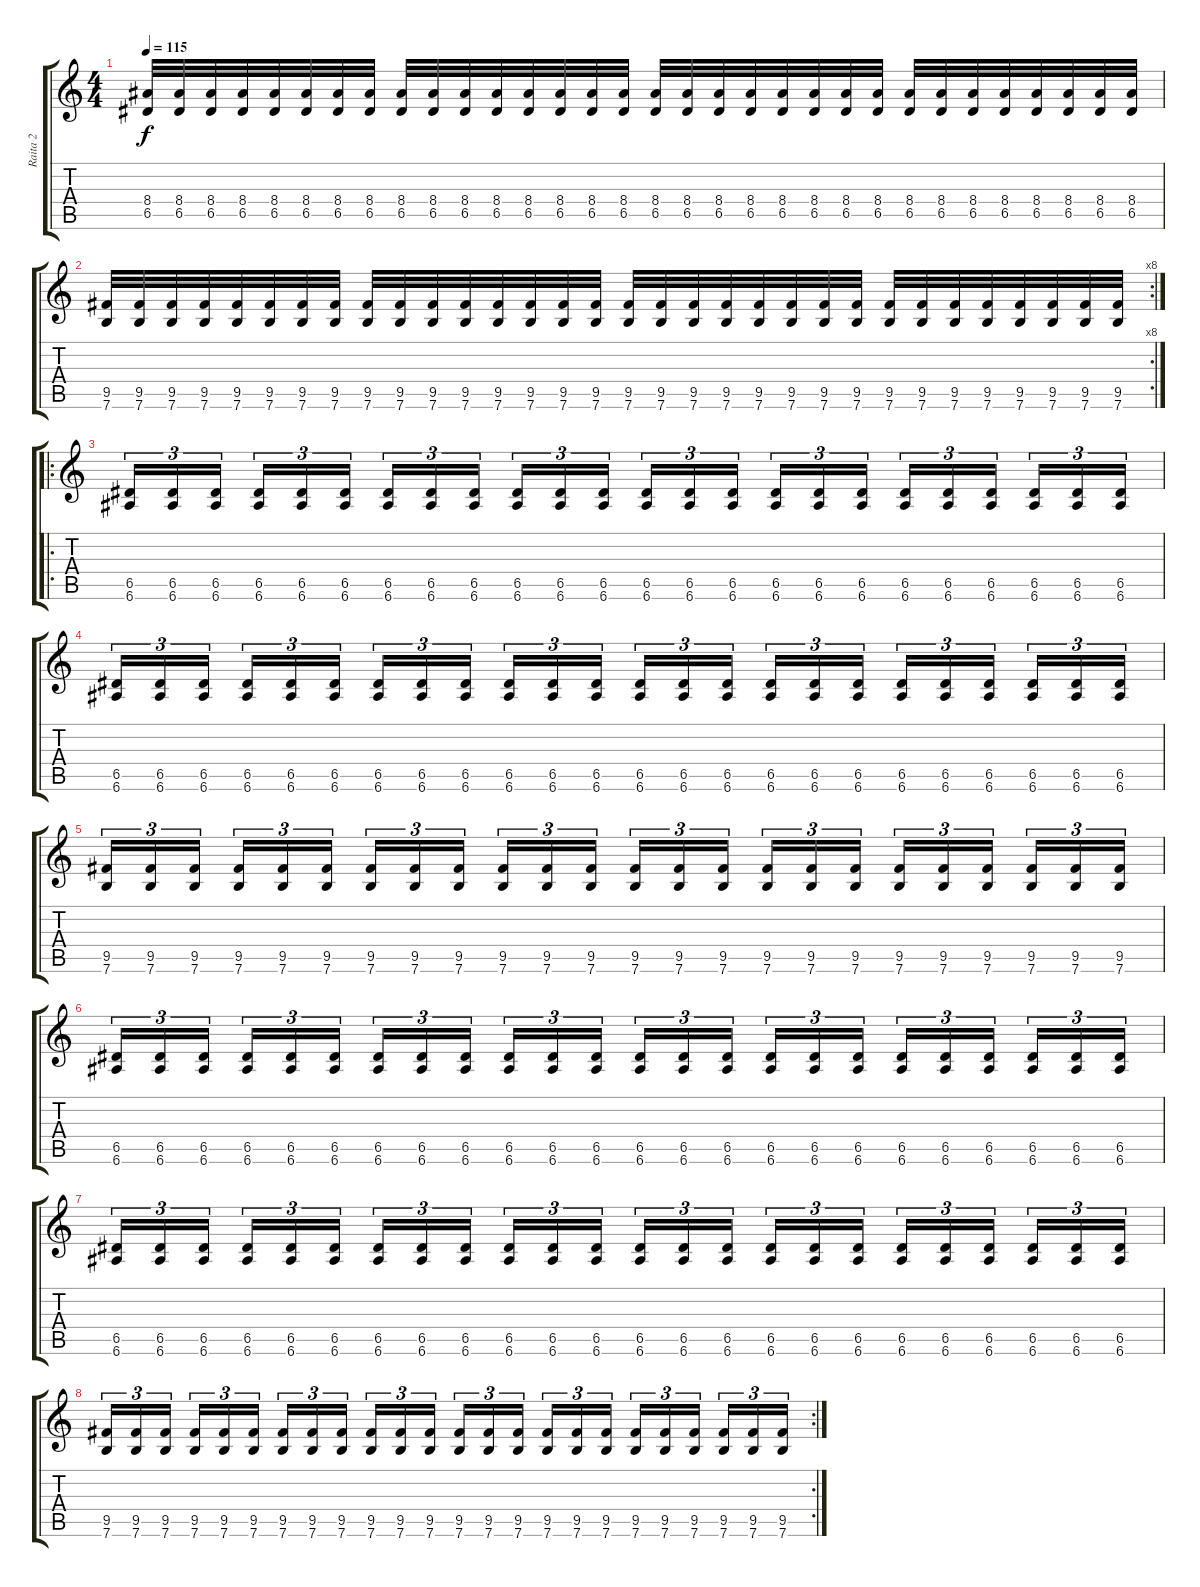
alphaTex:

\track ("Raita 2" "Raita 2") {instrument overdrivenguitar}
\staff {score tabs}
\tuning (E4 B3 G3 D3 A2 E2) {hide}
\ts (4 4)
\tempo 115
\clef g2
\ks c
(8.4 6.5).32{dy f} (8.4 6.5).32 (8.4 6.5).32 (8.4 6.5).32 (8.4 6.5).32 (8.4 6.5).32 (8.4 6.5).32 (8.4 6.5).32 (8.4 6.5).32 (8.4 6.5).32 (8.4 6.5).32 (8.4 6.5).32 (8.4 6.5).32 (8.4 6.5).32 (8.4 6.5).32 (8.4 6.5).32 (8.4 6.5).32 (8.4 6.5).32 (8.4 6.5).32 (8.4 6.5).32 (8.4 6.5).32 (8.4 6.5).32 (8.4 6.5).32 (8.4 6.5).32 (8.4 6.5).32 (8.4 6.5).32 (8.4 6.5).32 (8.4 6.5).32 (8.4 6.5).32 (8.4 6.5).32 (8.4 6.5).32 (8.4 6.5).32 |
\rc 8
(9.5 7.6).32 (9.5 7.6).32 (9.5 7.6).32 (9.5 7.6).32 (9.5 7.6).32 (9.5 7.6).32 (9.5 7.6).32 (9.5 7.6).32 (9.5 7.6).32 (9.5 7.6).32 (9.5 7.6).32 (9.5 7.6).32 (9.5 7.6).32 (9.5 7.6).32 (9.5 7.6).32 (9.5 7.6).32 (9.5 7.6).32 (9.5 7.6).32 (9.5 7.6).32 (9.5 7.6).32 (9.5 7.6).32 (9.5 7.6).32 (9.5 7.6).32 (9.5 7.6).32 (9.5 7.6).32 (9.5 7.6).32 (9.5 7.6).32 (9.5 7.6).32 (9.5 7.6).32 (9.5 7.6).32 (9.5 7.6).32 (9.5 7.6).32 |
\ro
(6.5 6.6).16{tu (3 2)} (6.5 6.6).16{tu (3 2)} (6.5 6.6).16{tu (3 2)} (6.5 6.6).16{tu (3 2)} (6.5 6.6).16{tu (3 2)} (6.5 6.6).16{tu (3 2)} (6.5 6.6).16{tu (3 2)} (6.5 6.6).16{tu (3 2)} (6.5 6.6).16{tu (3 2)} (6.5 6.6).16{tu (3 2)} (6.5 6.6).16{tu (3 2)} (6.5 6.6).16{tu (3 2)} (6.5 6.6).16{tu (3 2)} (6.5 6.6).16{tu (3 2)} (6.5 6.6).16{tu (3 2)} (6.5 6.6).16{tu (3 2)} (6.5 6.6).16{tu (3 2)} (6.5 6.6).16{tu (3 2)} (6.5 6.6).16{tu (3 2)} (6.5 6.6).16{tu (3 2)} (6.5 6.6).16{tu (3 2)} (6.5 6.6).16{tu (3 2)} (6.5 6.6).16{tu (3 2)} (6.5 6.6).16{tu (3 2)} |
(6.5 6.6).16{tu (3 2)} (6.5 6.6).16{tu (3 2)} (6.5 6.6).16{tu (3 2)} (6.5 6.6).16{tu (3 2)} (6.5 6.6).16{tu (3 2)} (6.5 6.6).16{tu (3 2)} (6.5 6.6).16{tu (3 2)} (6.5 6.6).16{tu (3 2)} (6.5 6.6).16{tu (3 2)} (6.5 6.6).16{tu (3 2)} (6.5 6.6).16{tu (3 2)} (6.5 6.6).16{tu (3 2)} (6.5 6.6).16{tu (3 2)} (6.5 6.6).16{tu (3 2)} (6.5 6.6).16{tu (3 2)} (6.5 6.6).16{tu (3 2)} (6.5 6.6).16{tu (3 2)} (6.5 6.6).16{tu (3 2)} (6.5 6.6).16{tu (3 2)} (6.5 6.6).16{tu (3 2)} (6.5 6.6).16{tu (3 2)} (6.5 6.6).16{tu (3 2)} (6.5 6.6).16{tu (3 2)} (6.5 6.6).16{tu (3 2)} |
(9.5 7.6).16{tu (3 2)} (9.5 7.6).16{tu (3 2)} (9.5 7.6).16{tu (3 2)} (9.5 7.6).16{tu (3 2)} (9.5 7.6).16{tu (3 2)} (9.5 7.6).16{tu (3 2)} (9.5 7.6).16{tu (3 2)} (9.5 7.6).16{tu (3 2)} (9.5 7.6).16{tu (3 2)} (9.5 7.6).16{tu (3 2)} (9.5 7.6).16{tu (3 2)} (9.5 7.6).16{tu (3 2)} (9.5 7.6).16{tu (3 2)} (9.5 7.6).16{tu (3 2)} (9.5 7.6).16{tu (3 2)} (9.5 7.6).16{tu (3 2)} (9.5 7.6).16{tu (3 2)} (9.5 7.6).16{tu (3 2)} (9.5 7.6).16{tu (3 2)} (9.5 7.6).16{tu (3 2)} (9.5 7.6).16{tu (3 2)} (9.5 7.6).16{tu (3 2)} (9.5 7.6).16{tu (3 2)} (9.5 7.6).16{tu (3 2)} |
(6.5 6.6).16{tu (3 2)} (6.5 6.6).16{tu (3 2)} (6.5 6.6).16{tu (3 2)} (6.5 6.6).16{tu (3 2)} (6.5 6.6).16{tu (3 2)} (6.5 6.6).16{tu (3 2)} (6.5 6.6).16{tu (3 2)} (6.5 6.6).16{tu (3 2)} (6.5 6.6).16{tu (3 2)} (6.5 6.6).16{tu (3 2)} (6.5 6.6).16{tu (3 2)} (6.5 6.6).16{tu (3 2)} (6.5 6.6).16{tu (3 2)} (6.5 6.6).16{tu (3 2)} (6.5 6.6).16{tu (3 2)} (6.5 6.6).16{tu (3 2)} (6.5 6.6).16{tu (3 2)} (6.5 6.6).16{tu (3 2)} (6.5 6.6).16{tu (3 2)} (6.5 6.6).16{tu (3 2)} (6.5 6.6).16{tu (3 2)} (6.5 6.6).16{tu (3 2)} (6.5 6.6).16{tu (3 2)} (6.5 6.6).16{tu (3 2)} |
(6.5 6.6).16{tu (3 2)} (6.5 6.6).16{tu (3 2)} (6.5 6.6).16{tu (3 2)} (6.5 6.6).16{tu (3 2)} (6.5 6.6).16{tu (3 2)} (6.5 6.6).16{tu (3 2)} (6.5 6.6).16{tu (3 2)} (6.5 6.6).16{tu (3 2)} (6.5 6.6).16{tu (3 2)} (6.5 6.6).16{tu (3 2)} (6.5 6.6).16{tu (3 2)} (6.5 6.6).16{tu (3 2)} (6.5 6.6).16{tu (3 2)} (6.5 6.6).16{tu (3 2)} (6.5 6.6).16{tu (3 2)} (6.5 6.6).16{tu (3 2)} (6.5 6.6).16{tu (3 2)} (6.5 6.6).16{tu (3 2)} (6.5 6.6).16{tu (3 2)} (6.5 6.6).16{tu (3 2)} (6.5 6.6).16{tu (3 2)} (6.5 6.6).16{tu (3 2)} (6.5 6.6).16{tu (3 2)} (6.5 6.6).16{tu (3 2)} |
\rc 2
(9.5 7.6).16{tu (3 2)} (9.5 7.6).16{tu (3 2)} (9.5 7.6).16{tu (3 2)} (9.5 7.6).16{tu (3 2)} (9.5 7.6).16{tu (3 2)} (9.5 7.6).16{tu (3 2)} (9.5 7.6).16{tu (3 2)} (9.5 7.6).16{tu (3 2)} (9.5 7.6).16{tu (3 2)} (9.5 7.6).16{tu (3 2)} (9.5 7.6).16{tu (3 2)} (9.5 7.6).16{tu (3 2)} (9.5 7.6).16{tu (3 2)} (9.5 7.6).16{tu (3 2)} (9.5 7.6).16{tu (3 2)} (9.5 7.6).16{tu (3 2)} (9.5 7.6).16{tu (3 2)} (9.5 7.6).16{tu (3 2)} (9.5 7.6).16{tu (3 2)} (9.5 7.6).16{tu (3 2)} (9.5 7.6).16{tu (3 2)} (9.5 7.6).16{tu (3 2)} (9.5 7.6).16{tu (3 2)} (9.5 7.6).16{tu (3 2)}
